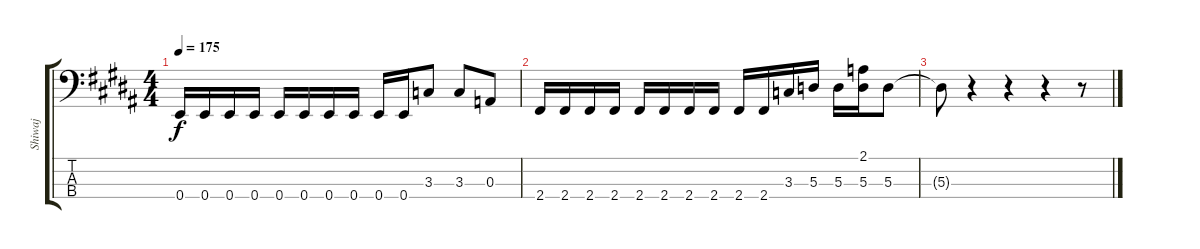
\track ("Shiwaj" "Shiwaj") {instrument electricbassfinger}
\staff {score tabs}
\tuning (G2 D2 A1 E1) {hide}
\ts (4 4)
\tempo 175
\clef f4
\ks b
0.4.16{dy f} 0.4.16 0.4.16 0.4.16 0.4.16 0.4.16 0.4.16 0.4.16 0.4.16 0.4.16 3.3.8 3.3.8 0.3.8 |
2.4.16 2.4.16 2.4.16 2.4.16 2.4.16 2.4.16 2.4.16 2.4.16 2.4.16 2.4.16 3.3.16 5.3.16 5.3.16 (2.1{t} 5.3).16 5.3.8 |
5.3{t}.8 r.4 r.4 r.4 r.8
